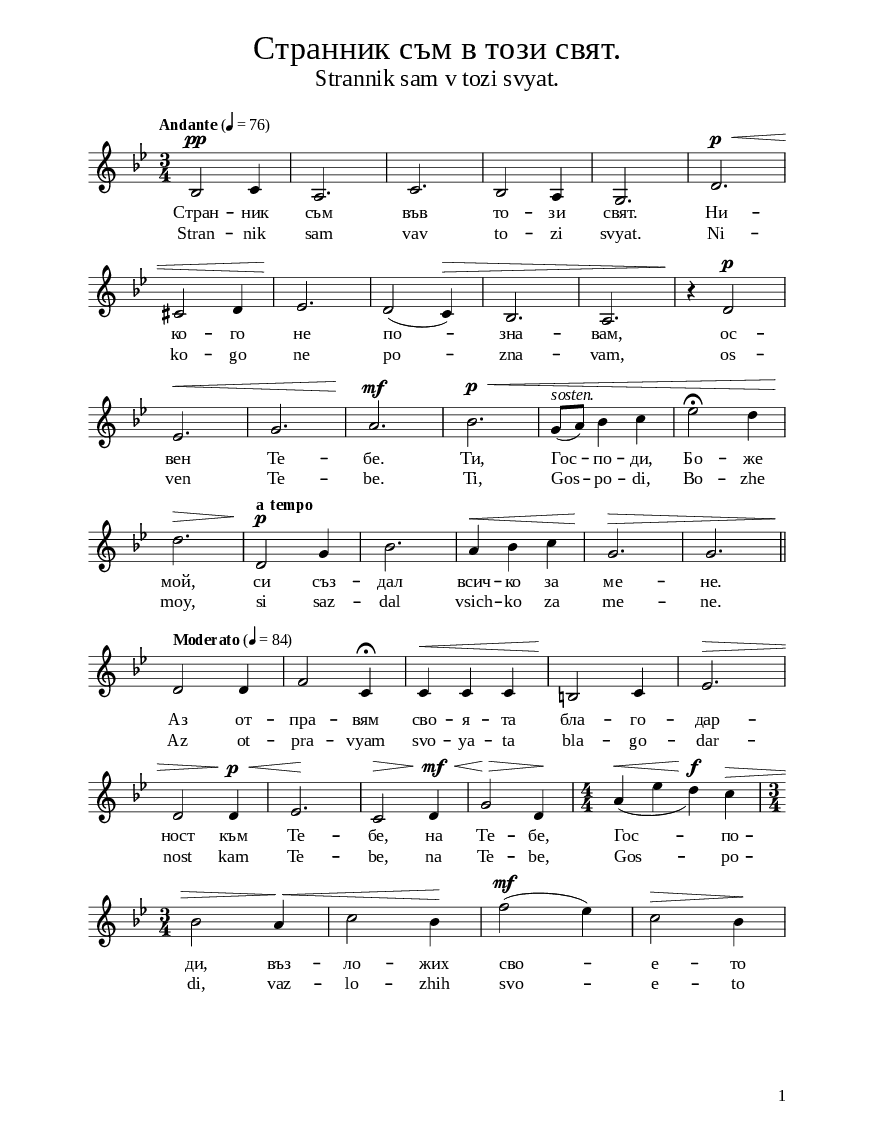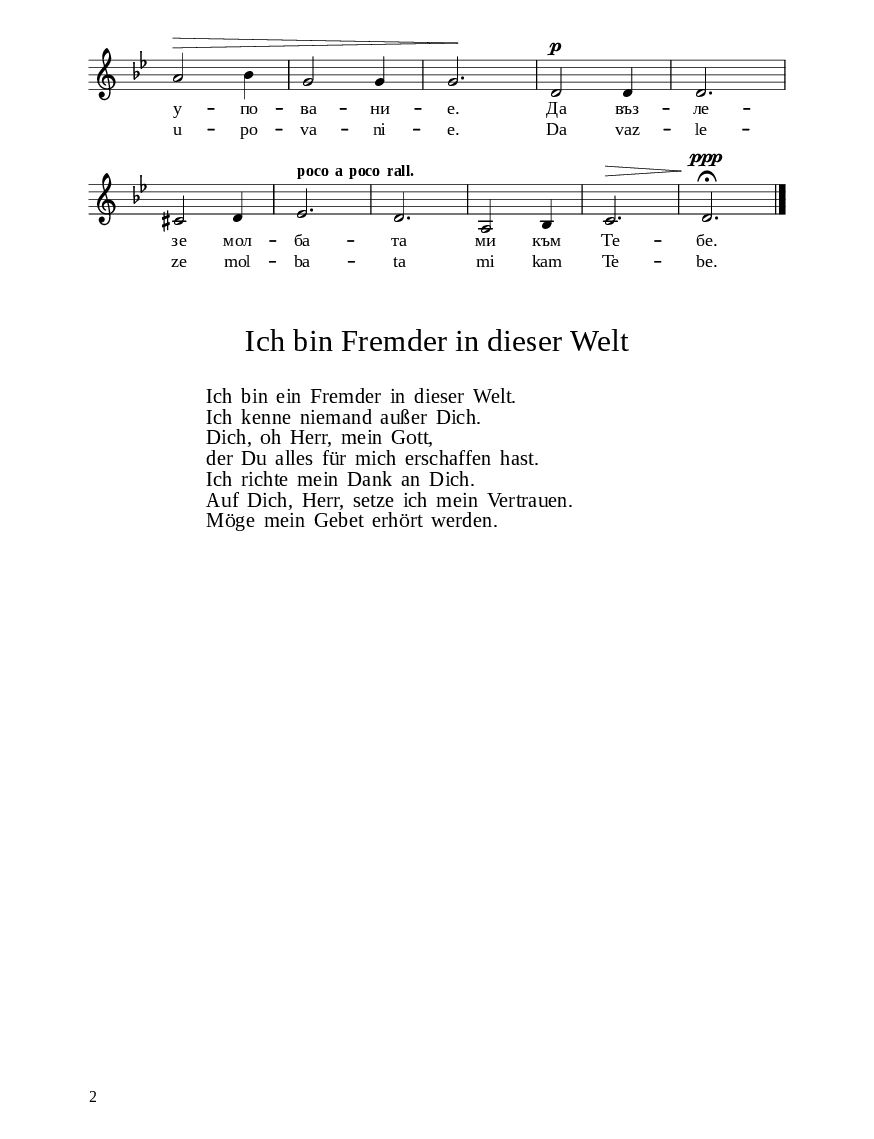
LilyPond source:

\version "2.22.1"

% include paper part and global functions
\include "include/globals.ily"

\bookpart {
  \include "include/bookpart-paper.ily"
  \score {
    \include "include/score-layout.ily"
    \new Voice \absolute {
      \clef treble
      \key bes \major
      \time 3/4
      \tempoFunc "Andante" 4 "76"
      \autoBeamOff
      bes2 ^\pp c'4 | % 2
      a2. | % 3
      c'2. | % 4
      bes2 a4 | % 5
      g2. | % 6
      d'2. ^\p ^\< \break | % 7
      cis'2 d'4 | % 8
      es'2. _\! | % 9
      d'2 ( c'4 ) ^\> |
      bes2. | % 11
      a2. | % 12
      r4 ^\! d'2 ^\p \break | % 13
      es'2. ^\< | % 14
      g'2. | % 15
      a'2. ^\! ^\mf | % 16
      bes'2. ^\p ^\< | % 17
      \once \override TextScript.extra-offset = #'(0 . -3)
      g'8^\markup{ \italic {sosten.} } ( [ a'8 ) ]
      bes'4 c''4 | % 18
      es''2 ^\fermata d''4 \break | % 19
      d''2. ^\! ^\> |
      d'2 ^\! ^\p ^\markup{ \bold {a tempo} } g'4 | % 21
      bes'2. | % 22
      a'4 ^\< bes'4 c''4 | % 23
      g'2. ^\! ^\> | % 24
      g'2. \bar "||"
      \break | % 25
      \tempoFunc "Moderato" 4 "84" | % 25
      d'2 ^\! d'4 | % 26
      f'2 c'4 ^\fermata | % 27
      c'4 ^\< c'4 c'4 | % 28
      b2 ^\! c'4 | % 29
      es'2. ^\> \break |
      d'2 \override Hairpin #'to-barline = ##f d'4 _\! ^\p ^\< | % 31
      es'2. ^\! | % 32
      c'2  ^\> d'4 ^\! ^\mf ^\< | % 33
      g'2 ^\> d'4 ^\! | % 34
      \numericTimeSignature\time 4/4  | % 34
      \slurDown a'4 ( ^\! ^\< es''4 d''4 ) ^\! ^\f
      c''4 ^\> \break | % 35
      \time 3/4  | % 35
      bes'2 a'4 _\! ^\< | % 36
      c''2 bes'4  ^\! | % 37
      \slurUp f''2 ( ^\mf es''4 ) | % 38
      c''2 ^\> bes'4 ^\! \break | % 39
      a'2 ^\> bes'4 |
      g'2 g'4 | % 41
      g'2.  ^\! | % 42
      d'2 ^\p d'4 | % 43
      d'2. \break | % 44
      cis'2 d'4 | % 45
      es'2. ^\markup{ \bold {poco a poco rall.} } | % 46
      d'2. | % 47
      a2 bes4 | % 48
      \override Hairpin #'Y-extent = #'(0 . 3)
      c'2. ^\>  % 49
      d'2. ^\fermata ^\ppp |
      \bar "|."
    }

    \addlyrics {
      Стран -- ник съм във то -- зи
      свят. Ни -- ко -- го не по --
      зна -- вам, ос -- вен Те -- бе. Ти,
      Гос -- по -- ди, Бо -- же мой,
      си съз -- дал всич -- ко за ме --
      не. Аз от -- пра -- вям сво -- я --
      та бла -- го -- дар -- ност към Те
      -- бе, на Те -- бе, Гос  --  по
      -- ди, въз -- ло -- жих сво -- е --
      то у -- по -- ва -- ни -- е. Да въз
      -- ле -- зе мол -- ба -- та ми към
      Те -- бе.}
      \addlyrics {
        Stran -- nik sam vav to -- zi
        svyat. Ni -- ko -- go ne po --
        zna -- vam, os -- ven Te -- be. Ti,
        Gos -- po -- di, Bo -- zhe moy,
        si saz -- dal vsich -- ko za me --
        ne. Az ot -- pra -- vyam svo -- ya --
        ta bla -- go -- dar -- nost kam Te
        -- be, na Te -- be, Gos  --  po
        -- di, vaz -- lo -- zhih svo -- e --
        to u -- po -- va -- ni -- e. Da vaz
        -- le -- ze mol -- ba -- ta mi kam
        Te -- be.}

        \header {
          title = \titleFunc "Странник съм в този свят." "Strannik sam v tozi svyat."
        }

        \midi{}

      } % score

      \markup \empty-one
      % include foreign translation(s) of the song
      \version "2.20.0"

\markup \fill-line { \fontsize #6 "Ich bin Fremder in dieser Welt" }
\markup \null
\markup \null
\markup \fontsize #+2.5 {
  \hspace #10
  \override #'(baseline-skip . 2)

  \column {
    \line { " " }


\line { " "Ich bin ein Fremder in dieser Welt.}

\line { " "Ich kenne niemand außer Dich. }

\line { " "Dich, oh Herr, mein Gott,}

\line { " "der Du alles für mich erschaffen hast. }

\line { " "Ich richte mein Dank an Dich. }

\line { " "Auf Dich, Herr, setze ich mein Vertrauen.}

\line { " "Möge mein Gebet erhört werden.}

  }
}


    } % bookpart
